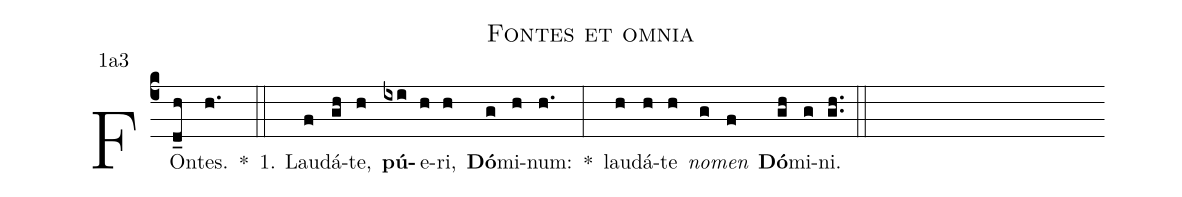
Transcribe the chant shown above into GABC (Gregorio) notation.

name:Fontes et omnia;
office-part:Antiphona;
mode:1;
annotation:1a3;
%%
(c4) FOn(d_h)tes.(h.) *(::)
1. Lau(f)dá(gh)te,(h) <b>pú</b>(ixi)e(h)ri,(h) <b>Dó</b>(g)mi(h)num:(h.) *(:) lau(h)dá(h)te(h) <i>no</i>(g)<i>men</i>(f) <b>Dó</b>(gh)mi(g)ni.(gh..) (::)
